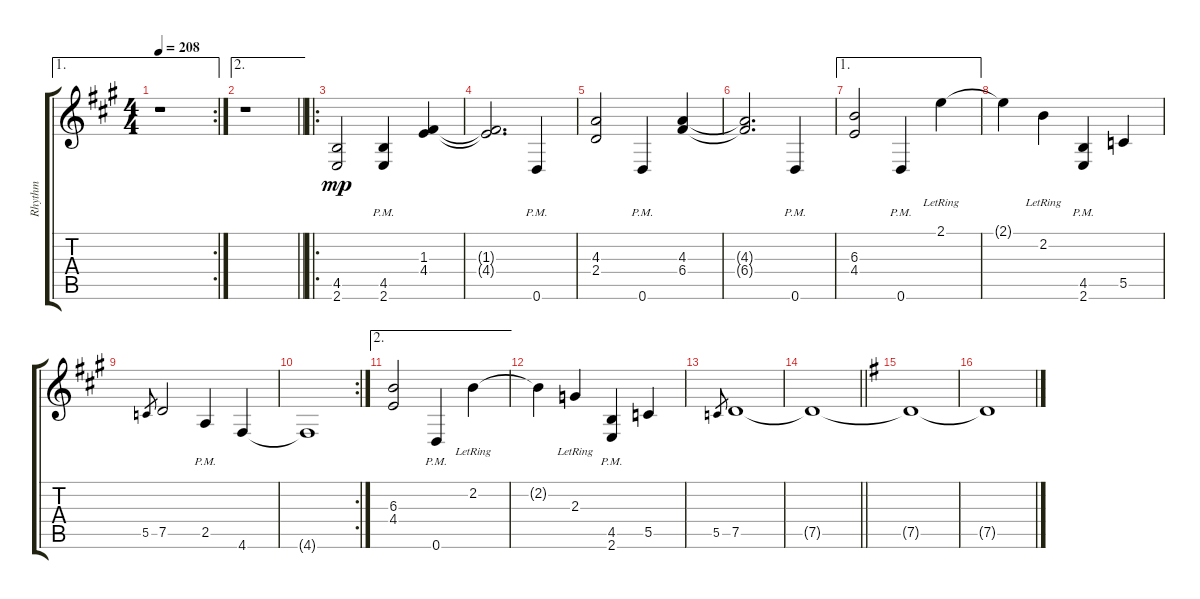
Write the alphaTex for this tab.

\track ("Rhythm" "Rhythm") {instrument overdrivenguitar}
\staff {score tabs}
\tuning (D4 A3 F3 C3 G2 D2) {hide}
\ae 1
\rc 2
\ts (4 4)
\tempo 208
\clef g2
\ks a
r.1{dy f} |
\ae 2
\barLineRight lightlight
r.1 |
\ro
(4.5 2.6).2{dy mp} (4.5{pm} 2.6{pm}).4 (1.3 4.4).4 |
(1.3{t} 4.4{t}).2{d} 0.6{pm}.4 |
(4.3 2.4).2 0.6{pm}.4 (4.3 6.4).4 |
(4.3{t} 6.4{t}).2{d} 0.6{pm}.4 |
\ae 1
(6.3 4.4).2 0.6{pm}.4 2.1{lr}.4 |
2.1{t}.4 2.2{lr}.4 (4.5{pm} 2.6{pm}).4 5.5.4 |
5.5.8{gr} 7.5.2 2.5{pm}.4 4.6.4 |
\rc 2
4.6{t}.1 |
\ae 2
(6.3 4.4).2 0.6{pm}.4 2.2{lr}.4 |
2.2{t}.4 2.3{lr}.4 (4.5{pm} 2.6{pm}).4 5.5.4 |
5.5.8{gr} 7.5.1 |
\barLineRight lightlight
7.5{t}.1 |
\ks g
7.5{t}.1 |
7.5{t}.1
